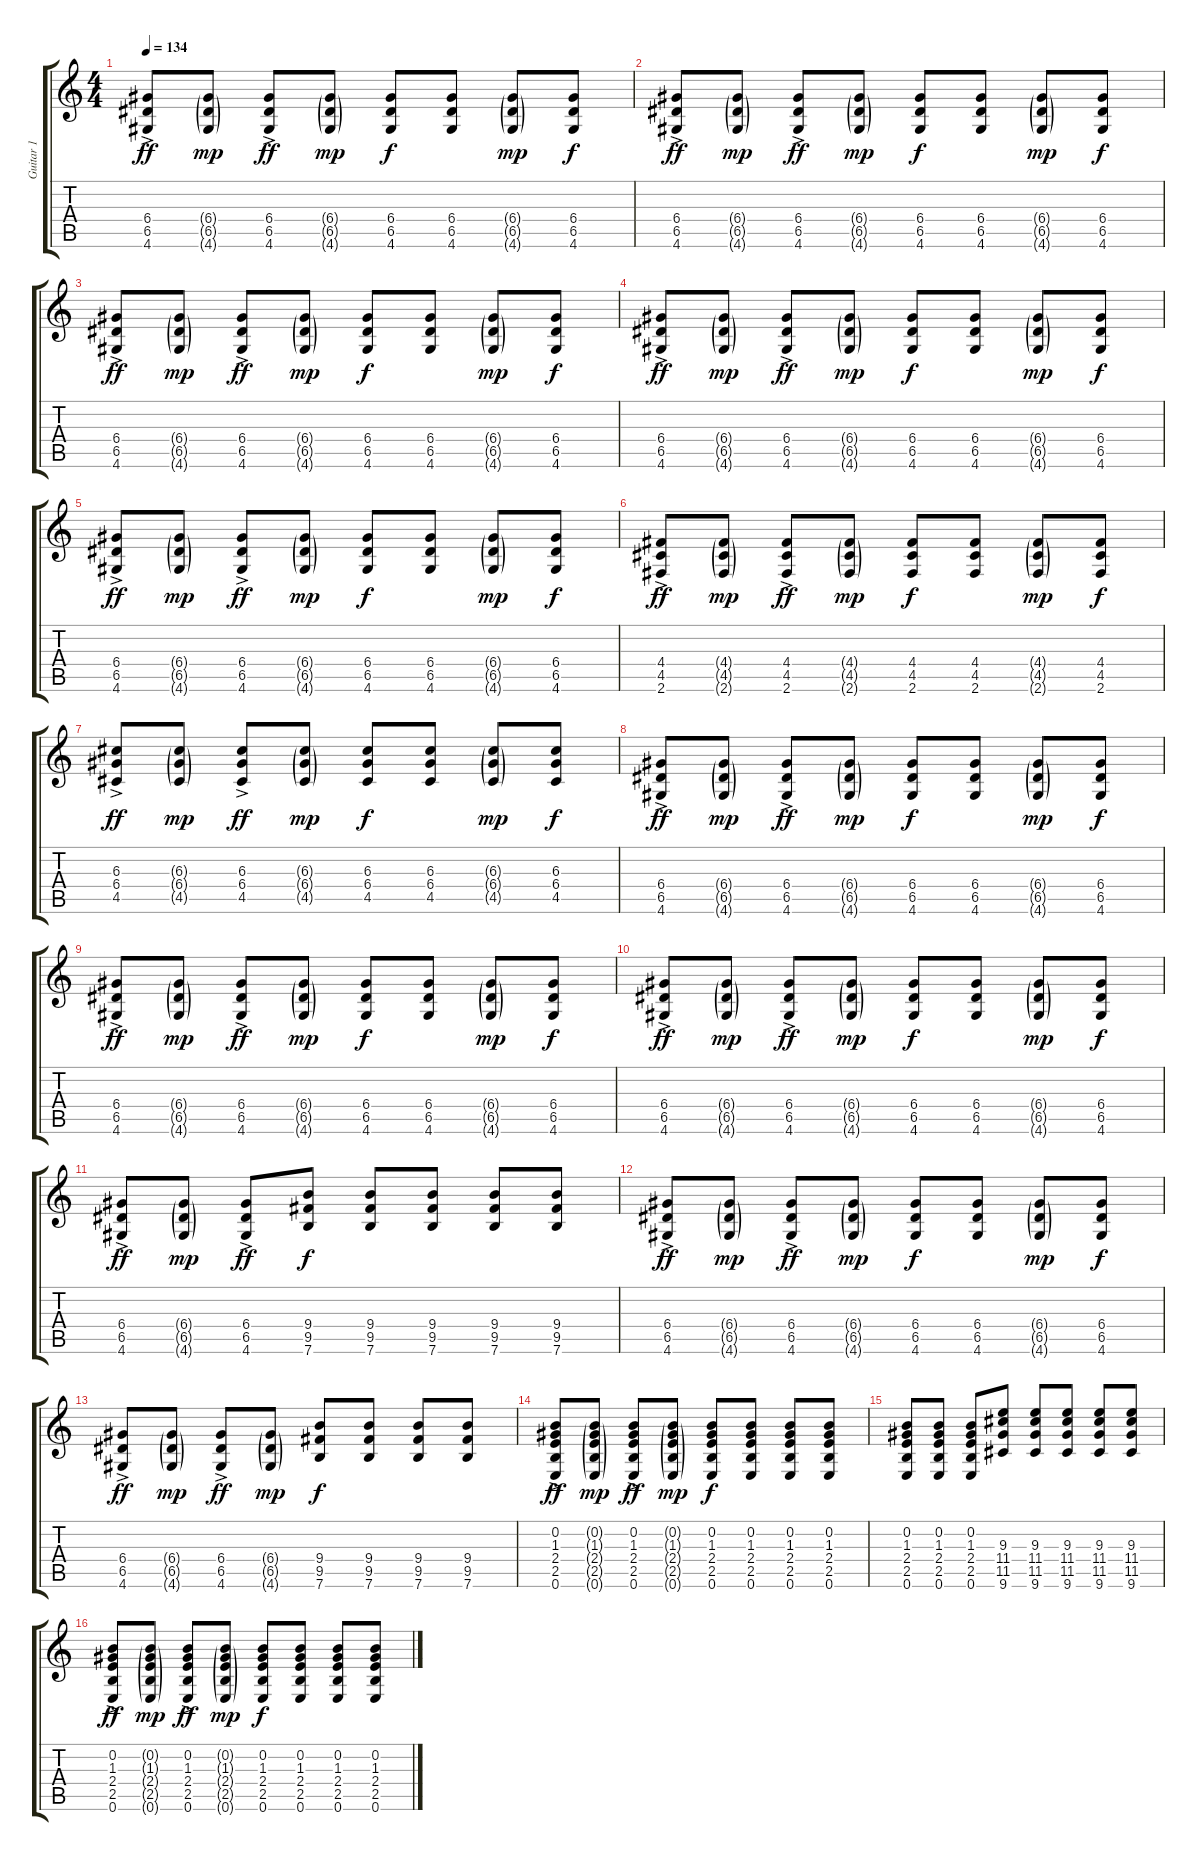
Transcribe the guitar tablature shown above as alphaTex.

\track ("Guitar 1" "Guitar 1") {instrument electricguitarjazz}
\staff {score tabs}
\tuning (E4 B3 G3 D3 A2 E2) {hide}
\ts (4 4)
\tempo 134
\clef g2
\ks c
(6.4{ac} 6.5{ac} 4.6{ac}).8{dy ff} (6.4{g} 6.5{g} 4.6{g}).8{dy mp} (6.4{ac} 6.5{ac} 4.6{ac}).8{dy ff} (6.4{g} 6.5{g} 4.6{g}).8{dy mp} (6.4 6.5 4.6).8{dy f} (6.4 6.5 4.6).8 (6.4{g} 6.5{g} 4.6{g}).8{dy mp} (6.4 6.5 4.6).8{dy f} |
(6.4{ac} 6.5{ac} 4.6{ac}).8{dy ff} (6.4{g} 6.5{g} 4.6{g}).8{dy mp} (6.4{ac} 6.5{ac} 4.6{ac}).8{dy ff} (6.4{g} 6.5{g} 4.6{g}).8{dy mp} (6.4 6.5 4.6).8{dy f} (6.4 6.5 4.6).8 (6.4{g} 6.5{g} 4.6{g}).8{dy mp} (6.4 6.5 4.6).8{dy f} |
(6.4{ac} 6.5{ac} 4.6{ac}).8{dy ff} (6.4{g} 6.5{g} 4.6{g}).8{dy mp} (6.4{ac} 6.5{ac} 4.6{ac}).8{dy ff} (6.4{g} 6.5{g} 4.6{g}).8{dy mp} (6.4 6.5 4.6).8{dy f} (6.4 6.5 4.6).8 (6.4{g} 6.5{g} 4.6{g}).8{dy mp} (6.4 6.5 4.6).8{dy f} |
(6.4{ac} 6.5{ac} 4.6{ac}).8{dy ff} (6.4{g} 6.5{g} 4.6{g}).8{dy mp} (6.4{ac} 6.5{ac} 4.6{ac}).8{dy ff} (6.4{g} 6.5{g} 4.6{g}).8{dy mp} (6.4 6.5 4.6).8{dy f} (6.4 6.5 4.6).8 (6.4{g} 6.5{g} 4.6{g}).8{dy mp} (6.4 6.5 4.6).8{dy f} |
(6.4{ac} 6.5{ac} 4.6{ac}).8{dy ff} (6.4{g} 6.5{g} 4.6{g}).8{dy mp} (6.4{ac} 6.5{ac} 4.6{ac}).8{dy ff} (6.4{g} 6.5{g} 4.6{g}).8{dy mp} (6.4 6.5 4.6).8{dy f} (6.4 6.5 4.6).8 (6.4{g} 6.5{g} 4.6{g}).8{dy mp} (6.4 6.5 4.6).8{dy f} |
(4.4{ac} 4.5{ac} 2.6{ac}).8{dy ff} (4.4{g} 4.5{g} 2.6{g}).8{dy mp} (4.4{ac} 4.5{ac} 2.6{ac}).8{dy ff} (4.4{g} 4.5{g} 2.6{g}).8{dy mp} (4.4 4.5 2.6).8{dy f} (4.4 4.5 2.6).8 (4.4{g} 4.5{g} 2.6{g}).8{dy mp} (4.4 4.5 2.6).8{dy f} |
(6.3{ac} 6.4{ac} 4.5{ac}).8{dy ff} (6.3{g} 6.4{g} 4.5{g}).8{dy mp} (6.3{ac} 6.4{ac} 4.5{ac}).8{dy ff} (6.3{g} 6.4{g} 4.5{g}).8{dy mp} (6.3 6.4 4.5).8{dy f} (6.3 6.4 4.5).8 (6.3{g} 6.4{g} 4.5{g}).8{dy mp} (6.3 6.4 4.5).8{dy f} |
(6.4{ac} 6.5{ac} 4.6{ac}).8{dy ff} (6.4{g} 6.5{g} 4.6{g}).8{dy mp} (6.4{ac} 6.5{ac} 4.6{ac}).8{dy ff} (6.4{g} 6.5{g} 4.6{g}).8{dy mp} (6.4 6.5 4.6).8{dy f} (6.4 6.5 4.6).8 (6.4{g} 6.5{g} 4.6{g}).8{dy mp} (6.4 6.5 4.6).8{dy f} |
(6.4{ac} 6.5{ac} 4.6{ac}).8{dy ff} (6.4{g} 6.5{g} 4.6{g}).8{dy mp} (6.4{ac} 6.5{ac} 4.6{ac}).8{dy ff} (6.4{g} 6.5{g} 4.6{g}).8{dy mp} (6.4 6.5 4.6).8{dy f} (6.4 6.5 4.6).8 (6.4{g} 6.5{g} 4.6{g}).8{dy mp} (6.4 6.5 4.6).8{dy f} |
(6.4{ac} 6.5{ac} 4.6{ac}).8{dy ff} (6.4{g} 6.5{g} 4.6{g}).8{dy mp} (6.4{ac} 6.5{ac} 4.6{ac}).8{dy ff} (6.4{g} 6.5{g} 4.6{g}).8{dy mp} (6.4 6.5 4.6).8{dy f} (6.4 6.5 4.6).8 (6.4{g} 6.5{g} 4.6{g}).8{dy mp} (6.4 6.5 4.6).8{dy f} |
(6.4{ac} 6.5{ac} 4.6{ac}).8{dy ff} (6.4{g} 6.5{g} 4.6{g}).8{dy mp} (6.4{ac} 6.5{ac} 4.6{ac}).8{dy ff} (9.4 9.5 7.6).8{dy f} (9.4 9.5 7.6).8 (9.4 9.5 7.6).8 (9.4 9.5 7.6).8 (9.4 9.5 7.6).8 |
(6.4{ac} 6.5{ac} 4.6{ac}).8{dy ff} (6.4{g} 6.5{g} 4.6{g}).8{dy mp} (6.4{ac} 6.5{ac} 4.6{ac}).8{dy ff} (6.4{g} 6.5{g} 4.6{g}).8{dy mp} (6.4 6.5 4.6).8{dy f} (6.4 6.5 4.6).8 (6.4{g} 6.5{g} 4.6{g}).8{dy mp} (6.4 6.5 4.6).8{dy f} |
(6.4{ac} 6.5{ac} 4.6{ac}).8{dy ff} (6.4{g} 6.5{g} 4.6{g}).8{dy mp} (6.4{ac} 6.5{ac} 4.6{ac}).8{dy ff} (6.4{g} 6.5{g} 4.6{g}).8{dy mp} (9.4 9.5 7.6).8{dy f} (9.4 9.5 7.6).8 (9.4 9.5 7.6).8 (9.4 9.5 7.6).8 |
(0.2{ac} 1.3{ac} 2.4{ac} 2.5{ac} 0.6{ac}).8{dy ff} (0.2{g} 1.3{g} 2.4{g} 2.5{g} 0.6{g}).8{dy mp} (0.2{ac} 1.3{ac} 2.4{ac} 2.5{ac} 0.6{ac}).8{dy ff} (0.2{g} 1.3{g} 2.4{g} 2.5{g} 0.6{g}).8{dy mp} (0.2 1.3 2.4 2.5 0.6).8{dy f} (0.2 1.3 2.4 2.5 0.6).8 (0.2 1.3 2.4 2.5 0.6).8 (0.2 1.3 2.4 2.5 0.6).8 |
(0.2 1.3 2.4 2.5 0.6).8 (0.2 1.3 2.4 2.5 0.6).8 (0.2 1.3 2.4 2.5 0.6).8 (9.3 11.4 11.5 9.6).8 (9.3 11.4 11.5 9.6).8 (9.3 11.4 11.5 9.6).8 (9.3 11.4 11.5 9.6).8 (9.3 11.4 11.5 9.6).8 |
(0.2{ac} 1.3{ac} 2.4{ac} 2.5{ac} 0.6{ac}).8{dy ff} (0.2{g} 1.3{g} 2.4{g} 2.5{g} 0.6{g}).8{dy mp} (0.2{ac} 1.3{ac} 2.4{ac} 2.5{ac} 0.6{ac}).8{dy ff} (0.2{g} 1.3{g} 2.4{g} 2.5{g} 0.6{g}).8{dy mp} (0.2 1.3 2.4 2.5 0.6).8{dy f} (0.2 1.3 2.4 2.5 0.6).8 (0.2 1.3 2.4 2.5 0.6).8 (0.2 1.3 2.4 2.5 0.6).8
